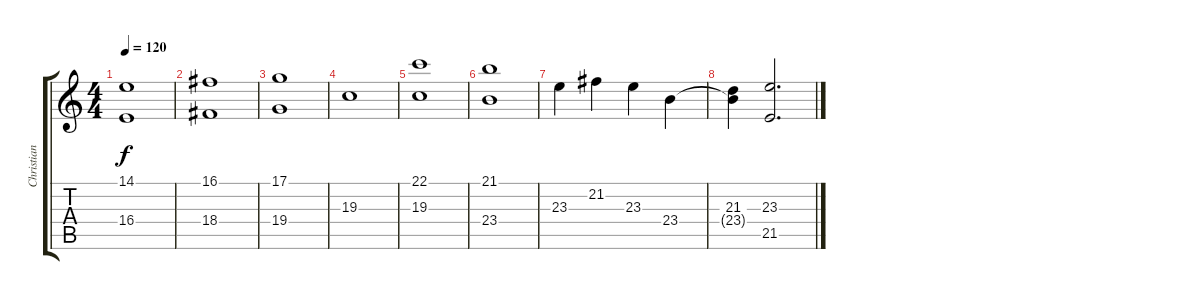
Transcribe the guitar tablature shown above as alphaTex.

\track ("Christian Lorenz - Keyboard II" "Christian ") {instrument pad3polysynth}
\staff {score tabs}
\tuning (D4 A3 F3 C3 G2 C2) {hide}
\ts (4 4)
\tempo 120
\clef g2
\ks c
(14.1 16.4).1{dy f volume 10 instrument choiraahs} |
(16.1 18.4).1 |
(17.1 19.4).1 |
19.3.1 |
(22.1 19.3).1 |
(21.1 23.4).1 |
23.3.4 21.2.4 23.3.4 23.4.4 |
(21.3 23.4{t}).4 (23.3 21.5).2{d}
